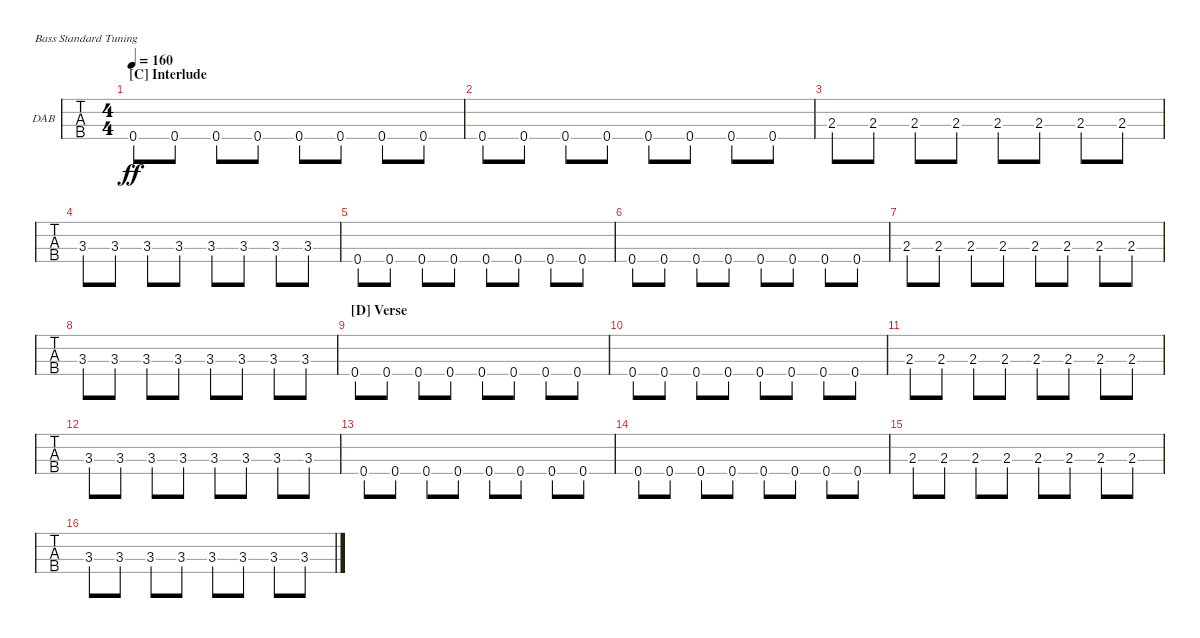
\defaultSystemsLayout 4
\bracketExtendMode groupsimilarinstruments
\firstSystemTrackNameOrientation horizontal
\otherSystemsTrackNameOrientation horizontal
\track ("Dan Andriano - Bass" "DAB") {instrument electricbassfinger}
\staff {tabs}
\tuning (G2 D2 A1 E1)
\ts (4 4)
\section ("C" "Interlude")
\tempo 160
\clef f4
\ks c
0.4.8{dy ff} 0.4.8 0.4.8 0.4.8 0.4.8 0.4.8 0.4.8 0.4.8 |
0.4.8 0.4.8 0.4.8 0.4.8 0.4.8 0.4.8 0.4.8 0.4.8 |
2.3.8 2.3.8 2.3.8 2.3.8 2.3.8 2.3.8 2.3.8 2.3.8 |
3.3.8 3.3.8 3.3.8 3.3.8 3.3.8 3.3.8 3.3.8 3.3.8 |
0.4.8 0.4.8 0.4.8 0.4.8 0.4.8 0.4.8 0.4.8 0.4.8 |
0.4.8 0.4.8 0.4.8 0.4.8 0.4.8 0.4.8 0.4.8 0.4.8 |
2.3.8 2.3.8 2.3.8 2.3.8 2.3.8 2.3.8 2.3.8 2.3.8 |
3.3.8 3.3.8 3.3.8 3.3.8 3.3.8 3.3.8 3.3.8 3.3.8 |
\section ("D" "Verse")
0.4.8 0.4.8 0.4.8 0.4.8 0.4.8 0.4.8 0.4.8 0.4.8 |
0.4.8 0.4.8 0.4.8 0.4.8 0.4.8 0.4.8 0.4.8 0.4.8 |
2.3.8 2.3.8 2.3.8 2.3.8 2.3.8 2.3.8 2.3.8 2.3.8 |
3.3.8 3.3.8 3.3.8 3.3.8 3.3.8 3.3.8 3.3.8 3.3.8 |
0.4.8 0.4.8 0.4.8 0.4.8 0.4.8 0.4.8 0.4.8 0.4.8 |
0.4.8 0.4.8 0.4.8 0.4.8 0.4.8 0.4.8 0.4.8 0.4.8 |
2.3.8 2.3.8 2.3.8 2.3.8 2.3.8 2.3.8 2.3.8 2.3.8 |
3.3.8 3.3.8 3.3.8 3.3.8 3.3.8 3.3.8 3.3.8 3.3.8
